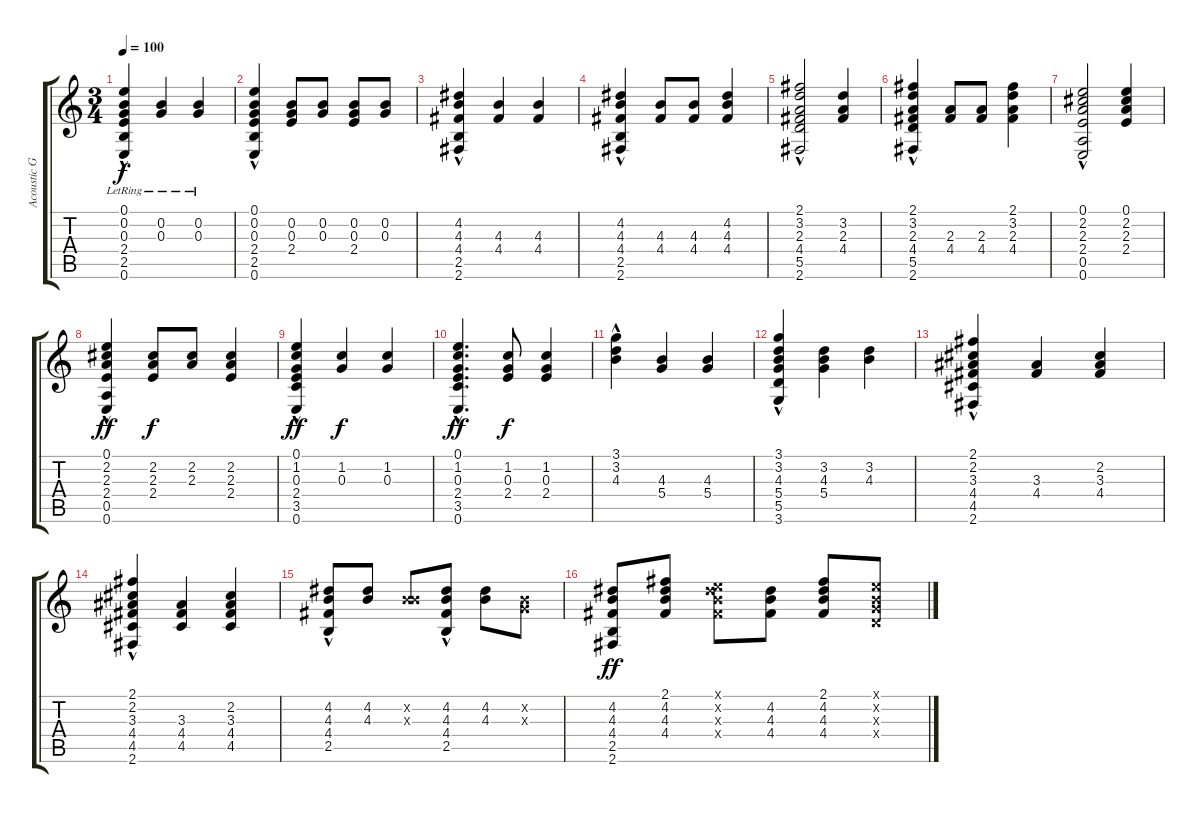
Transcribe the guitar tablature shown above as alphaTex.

\track ("Acoustic Guitar (Ian Anderson)" "Acoustic G") {instrument acousticguitarnylon}
\staff {score tabs}
\tuning (E4 B3 G3 D3 A2 E2) {hide}
\ts (3 4)
\tempo 100
\clef g2
\ks c
(0.1{hac} 0.2{lr} 0.3{lr} 2.4{hac lr} 2.5{hac lr} 0.6{hac lr}).4{dy f} (0.2{lr} 0.3{lr}).4 (0.2{lr} 0.3{lr}).4 |
(0.1{hac} 0.2 0.3 2.4 2.5{hac} 0.6{hac}).4 (0.2 0.3 2.4).8 (0.2 0.3).8 (0.2 0.3 2.4).8 (0.2 0.3).8 |
(4.2{hac} 4.3 4.4 2.5{hac} 2.6{hac}).4 (4.3 4.4).4 (4.3 4.4).4 |
(4.2{hac} 4.3 4.4 2.5{hac} 2.6{hac}).4 (4.3 4.4).8 (4.3 4.4).8 (4.2 4.3 4.4).4 |
(2.1{hac} 3.2 2.3 4.4 5.5{hac} 2.6{hac}).2 (3.2 2.3 4.4).4 |
(2.1 3.2 2.3 4.4 5.5{hac} 2.6{hac}).4 (2.3 4.4).8 (2.3 4.4).8 (2.1 3.2 2.3 4.4).4 |
(0.1 2.2 2.3 2.4 0.5{hac} 0.6{hac}).2 (0.1 2.2 2.3 2.4).4 |
(0.1{hac} 2.2 2.3 2.4 0.5{hac} 0.6{hac}).4{dy ff} (2.2 2.3 2.4).8{dy f} (2.2 2.3).8 (2.2 2.3 2.4).4 |
(0.1{hac} 1.2 0.3 2.4{hac} 3.5{hac} 0.6{hac}).4{dy ff} (1.2 0.3).4{dy f} (1.2 0.3).4 |
(0.1{hac} 1.2{hac} 0.3{hac} 2.4{hac} 3.5{hac} 0.6{hac}).4{d dy ff} (1.2 0.3 2.4).8{dy f} (1.2 0.3 2.4).4 |
(3.1{hac} 3.2{hac} 4.3).4 (4.3 5.4).4 (4.3 5.4).4 |
(3.1 3.2 4.3 5.4 5.5{hac} 3.6{hac}).4 (3.2 4.3 5.4).4 (3.2 4.3).4 |
(2.1{hac} 2.2 3.3 4.4 4.5 2.6{hac}).4 (3.3 4.4).4 (2.2 3.3 4.4).4 |
(2.1{hac} 2.2 3.3 4.4 4.5 2.6{hac}).4 (3.3 4.4 4.5).4 (2.2 3.3 4.4 4.5).4 |
(4.2 4.3 4.4{hac} 2.5{hac}).8 (4.2 4.3).8 (0.2{x} 4.3{x}).8 (4.2 4.3 4.4{hac} 2.5{hac}).8 (4.2 4.3).8 (0.2{x} 0.3{x}).8 |
(4.2 4.3 4.4 2.5 2.6).8{dy ff} (2.1 4.2 4.3 4.4).8 (0.1{x} 4.2{x} 4.3{x} 4.4{x}).8 (4.2 4.3 4.4).8 (2.1 4.2 4.3 4.4).8 (0.1{x} 0.2{x} 0.3{x} 0.4{x}).8
